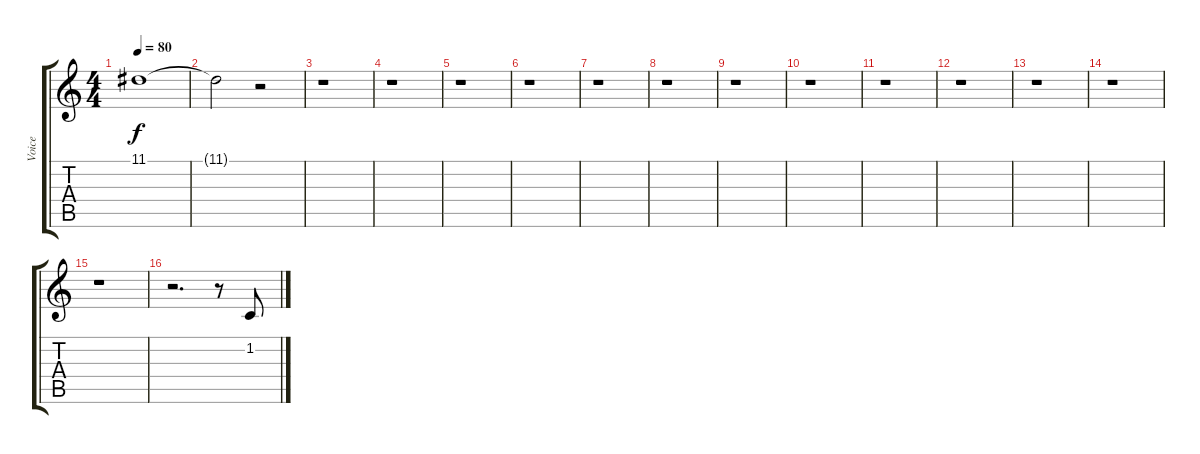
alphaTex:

\track ("Voice" "Voice") {instrument choiraahs}
\staff {score tabs}
\tuning (E4 B3 G3 D3 A2 E2) {hide}
\ts (4 4)
\tempo 80
\clef g2
\ks c
11.1.1{dy f} |
11.1{t}.2 r.2 |
r.1 |
r.1 |
r.1 |
r.1 |
r.1 |
r.1 |
r.1 |
r.1 |
r.1 |
r.1 |
r.1 |
r.1 |
r.1 |
r.2{d} r.8 1.2.8
